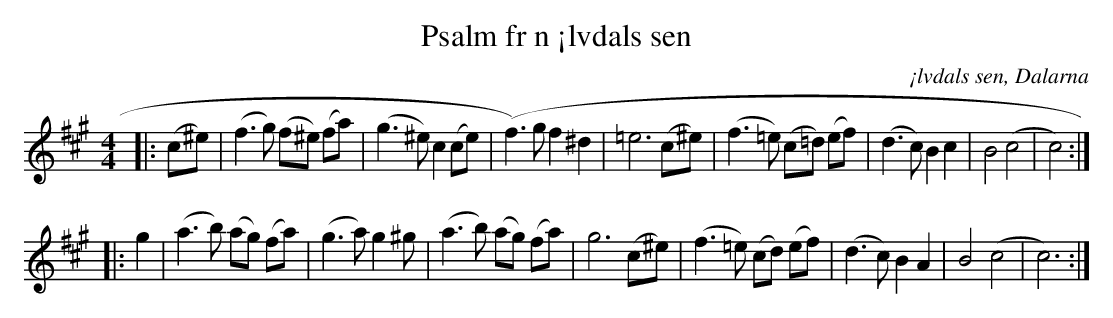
X:1
T:Psalm fr n ¡lvdals sen
O:¡lvdals sen, Dalarna
M:4/4
L:1/8
K:A
[|:(c^e) | (f3 g) (f^e) (fa) | (g3 ^e) c2 (ce) | (f3) g f2 ^d2 | =e6 (c^e) | (f3=e) (c=d) (ef) | (d3c) B2 c2 | B4(c4 | c4) :|]
[|:g2 | (a3b) (ag) (fa) | (g3a) g2 ^g | (a3 b) (ag) (fa) | g6 (c^e) | (f3 =e) (cd) (ef) | (d3 c) B2 A2 | B4 (c4| c6) :|]
